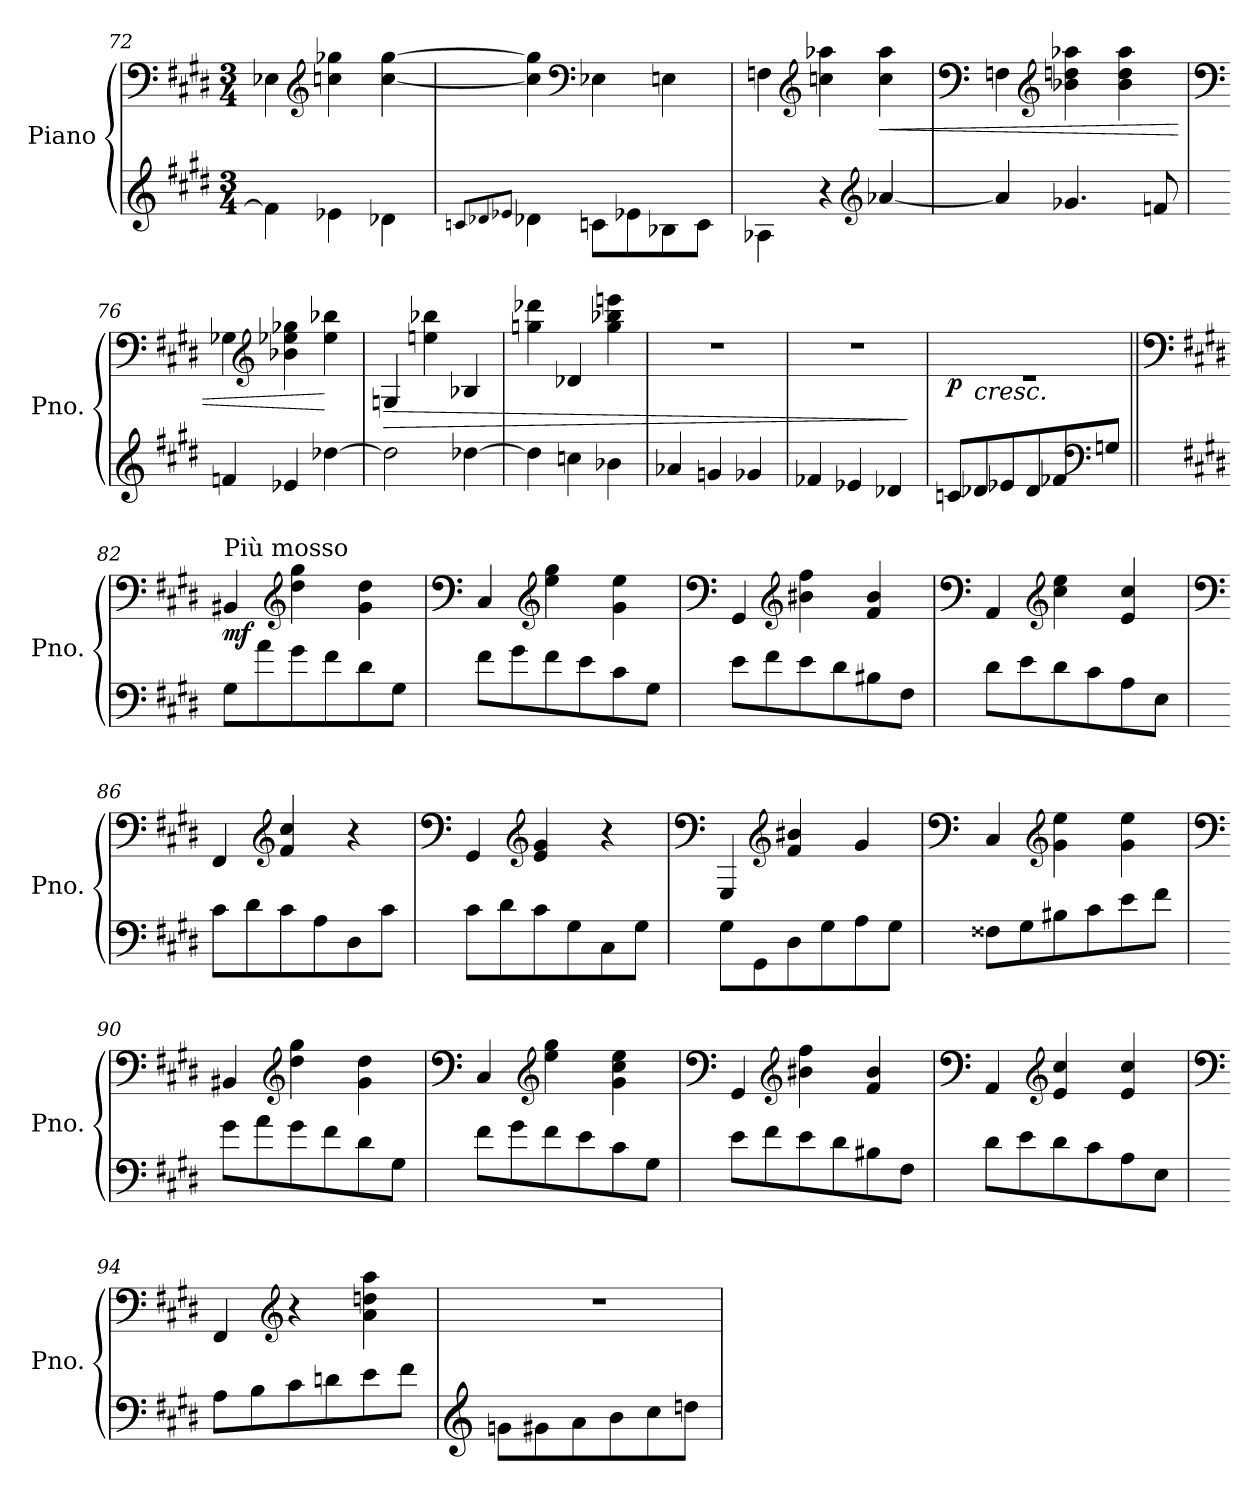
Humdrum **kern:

**kern	**kern	**dynam
*part1	*part1	*part1
*staff2	*staff1	*staff1/2
*I"Piano	*	*
*I'Pno.	*	*
*clefG2	*clefF4	*
*k[f#c#g#d#]	*k[f#c#g#d#]	*
*M3/4	*M3/4	*
=72	=72	=72
4f\]	4E-\	.
*	*clefG2	*
4e-\	4cc\ 4gg-\	.
4d-\	[4cc\ [4gg-\	.
=73	=73	=73
8qc/L	.	.
8qd-/	.	.
8qe-/J	.	.
4d-\	4cc\] 4gg-\]	.
*	*clefF4	*
8c\L	4E-\	.
8e-\	.	.
8B-\	4En\	.
8c\J	.	.
!!LO:LB:g=z
=74	=74	=74
4A-\	4F\	.
*	*clefG2	*
4r	4cc\ 4aa-\	.
*clefG2	*	*
!	!	!LO:HP:b
[4a-/	4cc\ 4aa-\	<
=75	=75	=75
*	*clefF4	*
4a-/]	4F\	.
*	*clefG2	*
4.g-/	4b-\ 4ddn\ 4aa-\	.
.	4b-\ 4dd\ 4aa-\	.
8f/	.	.
=76	=76	=76
*	*clefF4	*
4f/	4G-\	.
*	*clefG2	*
4e-/	4b-\ 4ee-\ 4gg-\	.
[4dd-\	4ee-\ 4bb-\	[
=77	=77	=77
!	!	!LO:HP:b
2dd-\]	4Gn/	>
.	4een\ 4bb-\	.
[4dd-\	4B-/	.
=78	=78	=78
4dd-\]	4ggn\ 4ddd-\	.
4cc\	4d-/	.
4b-\	4gg\ 4bb-\ 4eeen\	.
!!LO:LB:g=z
=79	=79	=79
4a-/	2.r	.
4gn/	.	.
4g-X/	.	.
=80	=80	=80
4f-X/	2.r	.
4e-/	.	.
4d-/	.	.
.	.	]
=81	=81	=81
*	*^	*
!	!	!	!LO:DY:b
8c/L	2.re	8ryy	p
!	!	!	!LO:HP:b
8d-/	.	8ryy	<
8e-/	.	2ryy	.
8d-/	.	.	.
8f-X/	.	.	.
*clefF4	*	*	*
8Gn/J	.	.	.
*	*v	*v	*
!!LO:PB:g=z
=82||	=82||	=82||
*	*clefF4	*
*k[f#c#g#d#]	*k[f#c#g#d#]	*
!	!LO:TX:a:t=Più mosso	!
!	!	!LO:DY:b
8G#\L	4BB#X/	mf
8a\	.	.
*	*clefG2	*
8g#\	4dd#\ 4gg#\	.
8f#\	.	.
8d#\	4g#\ 4dd#\	.
8G#\J	.	[
=83	=83	=83
*	*clefF4	*
8f#\L	4C#/	.
8g#\	.	.
*	*clefG2	*
8f#\	4ee\ 4gg#\	.
8e\	.	.
8c#\	4g#\ 4ee\	.
8G#\J	.	.
=84	=84	=84
*	*clefF4	*
8e\L	4GG#/	.
8f#\	.	.
*	*clefG2	*
8e\	4b#X\ 4ff#\	.
8d#\	.	.
8B#X\	4f#/ 4b#/	.
8F#\J	.	.
=85	=85	=85
*	*clefF4	*
8d#\L	4AA/	.
8e\	.	.
*	*clefG2	*
8d#\	4cc#\ 4ee\	.
8c#\	.	.
8A\	4e/ 4cc#/	.
8E\J	.	.
!!LO:LB:g=z
=86	=86	=86
*	*clefF4	*
8c#\L	4FF#/	.
8d#\	.	.
*	*clefG2	*
8c#\	4f#/ 4cc#/	.
8A\	.	.
8D#\	4r	.
8c#\J	.	.
=87	=87	=87
*	*clefF4	*
8c#\L	4GG#/	.
8d#\	.	.
*	*clefG2	*
8c#\	4e/ 4g#/	.
8G#\	.	.
8C#\	4r	.
8G#\J	.	.
=88	=88	=88
*	*clefF4	*
8G#\L	4GGG#/	.
8GG#\	.	.
*	*clefG2	*
8D#\	4f#/ 4b#X/	.
8G#\	.	.
8A\	4g#/	.
8G#\J	.	.
=89	=89	=89
*	*clefF4	*
8F##X\L	4C#/	.
8G#\	.	.
*	*clefG2	*
8B#X\	4g#\ 4ee\	.
8c#\	.	.
8e\	4g#\ 4ee\	.
8f#\J	.	.
!!LO:LB:g=z
=90	=90	=90
*	*clefF4	*
8g#\L	4BB#X/	.
8a\	.	.
*	*clefG2	*
8g#\	4dd#\ 4gg#\	.
8f#\	.	.
8d#\	4g#\ 4dd#\	.
8G#\J	.	.
=91	=91	=91
*	*clefF4	*
8f#\L	4C#/	.
8g#\	.	.
*	*clefG2	*
8f#\	4ee\ 4gg#\	.
8e\	.	.
8c#\	4g#\ 4cc#\ 4ee\	.
8G#\J	.	.
=92	=92	=92
*	*clefF4	*
8e\L	4GG#/	.
8f#\	.	.
*	*clefG2	*
8e\	4b#X\ 4ff#\	.
8d#\	.	.
8B#X\	4f#/ 4b#/	.
8F#\J	.	.
=93	=93	=93
*	*clefF4	*
8d#\L	4AA/	.
8e\	.	.
*	*clefG2	*
8d#\	4e/ 4cc#/	.
8c#\	.	.
8A\	4e/ 4cc#/	.
8E\J	.	.
!!LO:LB:g=z
=94	=94	=94
*	*clefF4	*
8A\L	4FF#/	.
8B\	.	.
*	*clefG2	*
8c#\	4r	.
8dn\	.	.
8e\	4a\ 4ddn\ 4aa\	.
8f#\J	.	.
=95	=95	=95
*clefG2	*	*
8gn\L	2.r	.
8g#X\	.	.
8a\	.	.
8b\	.	.
8cc#\	.	.
8ddn\J	.	.
=	=	=
*-	*-	*-
